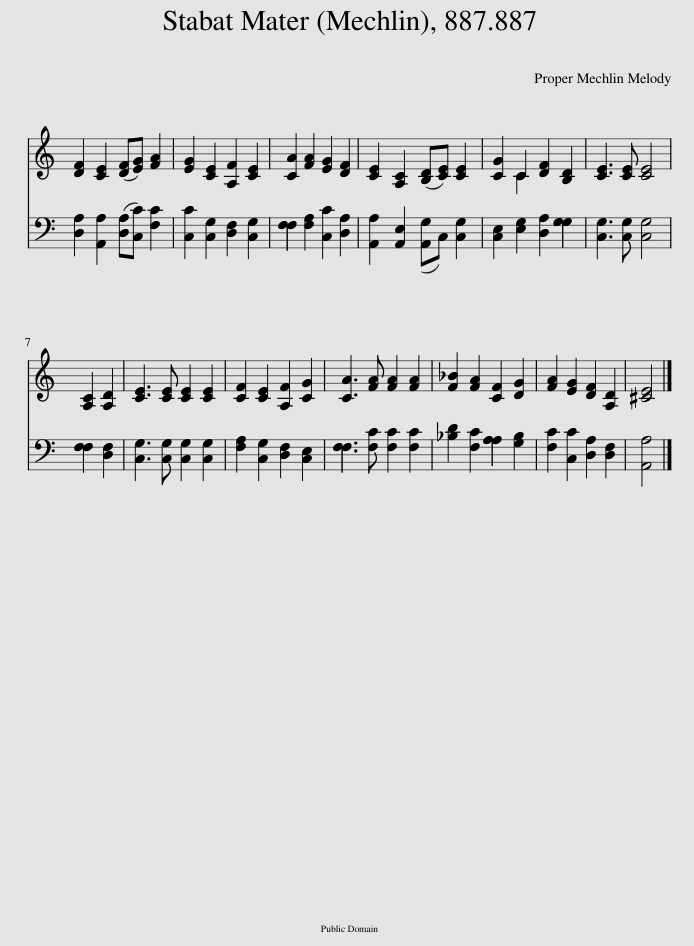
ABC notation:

X:1
%%score ( 1 2 ) ( 3 4 )
L:1/8
M:none
I:linebreak $
K:C
V:1 treble
V:2 treble
V:3 bass
V:4 bass
V:1
 [DF]2 [CE]2 ([DF][EG]) [FA]2 | [EG]2 [CE]2 [A,F]2 [CE]2 | [CA]2 [FA]2 [EG]2 [DF]2 | [CE]2 [A,C]2 ([B,D][CE]) [CE]2 | [CG]2 C2 [DF]2 [B,D]2 | %5
 [CE]3 [CE] [CE]4 |$ [A,C]2 [A,D]2 | [CE]3 [CE] [CE]2 [CE]2 | [CF]2 [CE]2 [A,F]2 [CG]2 | [CA]3 [FA] [FA]2 [FA]2 | %10
 [F_B]2 [FA]2 [CF]2 [DG]2 | [FA]2 [EG]2 [DF]2 [A,D]2 | [^CE]4 |] %13
V:2
 x8 | x8 | x8 | x8 | x2 C2 x4 | %5
 x8 |$ x4 | x8 | x8 | x8 | %10
 x8 | x8 | x4 |] %13
V:3
 [D,A,]2 [A,,A,]2 ([D,A,][C,C]) [F,C]2 | [C,C]2 [C,G,]2 [D,F,]2 [C,G,]2 | F,2 [F,A,]2 [C,C]2 [D,A,]2 | [A,,A,]2 [A,,E,]2 (A,,C,) [C,G,]2 | [C,E,]2 [E,G,]2 [D,A,]2 G,2 | %5
 [C,G,]3 [C,G,] [C,G,]4 |$ F,2 [D,F,]2 | [C,G,]3 [C,G,] [C,G,]2 [C,G,]2 | [F,A,]2 [C,G,]2 [D,F,]2 [C,E,]2 | F,3 [F,C] [F,C]2 [F,C]2 | %10
 [_B,D]2 [F,C]2 A,2 [G,B,]2 | [F,C]2 [C,C]2 [D,A,]2 [D,F,]2 | [A,,A,]4 |] %13
V:4
 x8 | x8 | F,2 x6 | x4 G,2 x2 | x6 G,2 | %5
 x8 |$ F,2 x2 | x8 | x8 | F,3 x5 | %10
 x4 A,2 x2 | x8 | x4 |] %13
